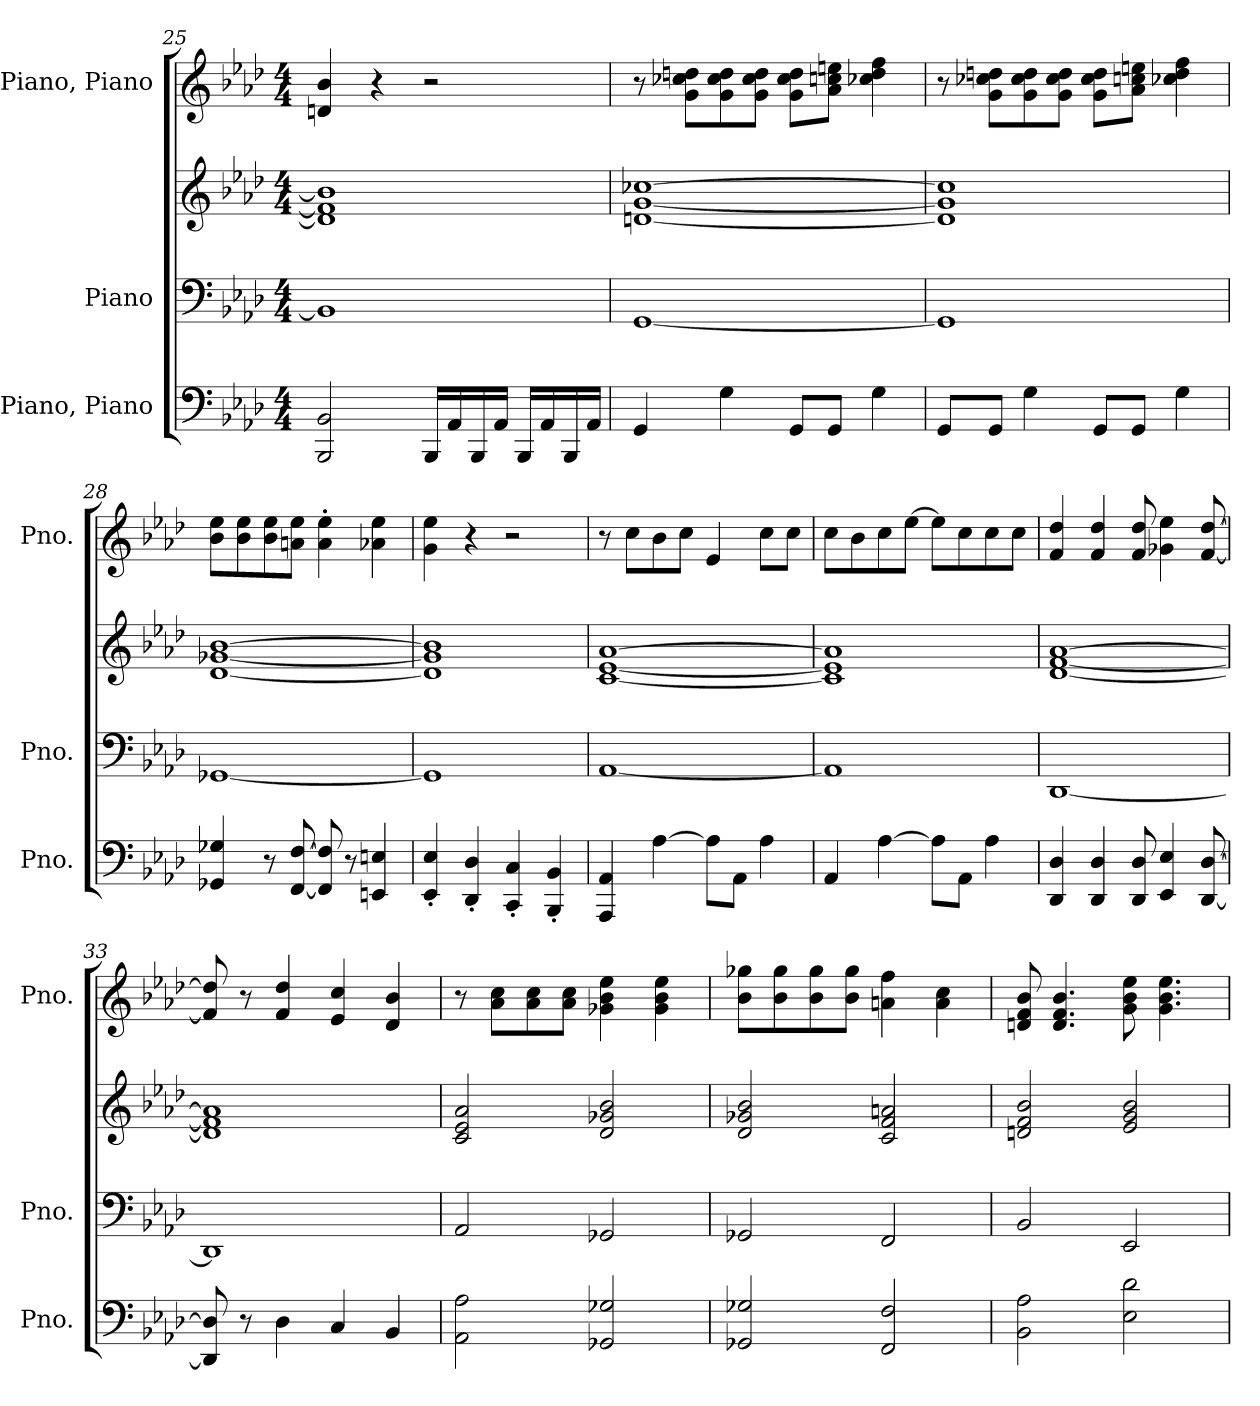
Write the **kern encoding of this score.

**kern	**kern	**kern	**kern
*part3	*part2	*part2	*part1
*staff4	*staff3	*staff2	*staff1
*I"Piano, Piano	*I"Piano	*	*I"Piano, Piano
*I'Pno.	*I'Pno.	*	*I'Pno.
*clefF4	*clefF4	*clefG2	*clefG2
*k[b-e-a-d-]	*k[b-e-a-d-]	*k[b-e-a-d-]	*k[b-e-a-d-]
*M4/4	*M4/4	*M4/4	*M4/4
=25	=25	=25	=25
2BBB-/ 2BB-/	1BB-]	1d] 1f] 1b-]	4dn/ 4b-/
.	.	.	4r
16BBB-/LL	.	.	2r
16AA-/	.	.	.
16BBB-/	.	.	.
16AA-/JJ	.	.	.
16BBB-/LL	.	.	.
16AA-/	.	.	.
16BBB-/	.	.	.
16AA-/JJ	.	.	.
=26	=26	=26	=26
4GG/	[1GG	[1dn [1g [1cc-X	8r
.	.	.	8g\ 8cc-X\ 8ddn\L
4G\	.	.	8g\ 8cc-\ 8dd\
.	.	.	8g\ 8cc-\ 8dd\J
8GG/L	.	.	8g\ 8cc-\ 8dd\L
8GG/J	.	.	8a-\ 8ccn\ 8een\J
4G\	.	.	4cc-X\ 4dd\ 4ff\
!!LO:LB:g=z
=27	=27	=27	=27
8GG/L	1GG]	1d] 1g] 1cc-]	8r
8GG/J	.	.	8g\ 8cc-X\ 8ddn\L
4G\	.	.	8g\ 8cc-\ 8dd\
.	.	.	8g\ 8cc-\ 8dd\J
8GG/L	.	.	8g\ 8cc-\ 8dd\L
8GG/J	.	.	8a-\ 8ccn\ 8een\J
4G\	.	.	4cc-X\ 4dd\ 4ff\
=28	=28	=28	=28
4GG-X/ 4G-X/	[1GG-X	[1d- [1g-X [1b-	8b-\ 8ee-\L
.	.	.	8b-\ 8ee-\
8r	.	.	8b-\ 8ee-\
[8FF/ [8F/	.	.	8an\ 8ee-\J
8FF/] 8F/]	.	.	4a\' 4ee-\'
8r	.	.	.
4EEn/ 4En/	.	.	4a-X\ 4ee-\
=29	=29	=29	=29
4EE-/' 4E-/'	1GG-]	1d-] 1g-] 1b-]	4g\ 4ee-\
4DD-/' 4D-/'	.	.	4r
4CC/' 4C/'	.	.	2r
4BBB-/' 4BB-/'	.	.	.
=30	=30	=30	=30
4AAA-/ 4AA-/	[1AA-	[1c [1e- [1a-	8r
.	.	.	8cc\L
[4A-\	.	.	8b-\
.	.	.	8cc\J
8A-\L]	.	.	4e-/
8AA-\J	.	.	.
4A-\	.	.	8cc\L
.	.	.	8cc\J
!!LO:PB:g=z
=31	=31	=31	=31
4AA-/	1AA-]	1c] 1e-] 1a-]	8cc\L
.	.	.	8b-\
[4A-\	.	.	8cc\
.	.	.	[8ee-\J
8A-\L]	.	.	8ee-\L]
8AA-\J	.	.	8cc\
4A-\	.	.	8cc\
.	.	.	8cc\J
=32	=32	=32	=32
4DD-/ 4D-/	[1DD-	[1d- [1f [1a-	4f/ 4dd-/
4DD-/ 4D-/	.	.	4f/ 4dd-/
8DD-/ 8D-/	.	.	8f/ 8dd-/
4EE-/ 4E-/	.	.	4g-X\ 4ee-\
[8DD-/ [8D-/	.	.	[8f/ [8dd-/
=33	=33	=33	=33
8DD-/] 8D-/]	1DD-]	1d-] 1f] 1a-]	8f/] 8dd-/]
8r	.	.	8r
4D-\	.	.	4f/ 4dd-/
4C/	.	.	4e-/ 4cc/
4BB-/	.	.	4d-/ 4b-/
=34	=34	=34	=34
2AA-\ 2A-\	2AA-/	2c/ 2e-/ 2a-/	8r
.	.	.	8a-\ 8cc\L
.	.	.	8a-\ 8cc\
.	.	.	8a-\ 8cc\J
2GG-X/ 2G-X/	2GG-X/	2d-/ 2g-X/ 2b-/	4g-X\ 4b-\ 4ee-\
.	.	.	4g-\ 4b-\ 4ee-\
!!LO:LB:g=z
=35	=35	=35	=35
2GG-X/ 2G-X/	2GG-X/	2d-/ 2g-X/ 2b-/	8b-\ 8gg-X\L
.	.	.	8b-\ 8gg-\
.	.	.	8b-\ 8gg-\
.	.	.	8b-\ 8gg-\J
2FF/ 2F/	2FF/	2c/ 2f/ 2an/	4an\ 4ff\
.	.	.	4a\ 4cc\
=36	=36	=36	=36
2BB-\ 2A-\	2BB-/	2dn/ 2f/ 2b-/	8dn/ 8f/ 8b-/
.	.	.	4.d/ 4.f/ 4.b-/
2E-\ 2d-\	2EE-/	2e-/ 2g/ 2b-/	8g\ 8b-\ 8ee-\
.	.	.	4.g\ 4.b-\ 4.ee-\
=	=	=	=
*-	*-	*-	*-
